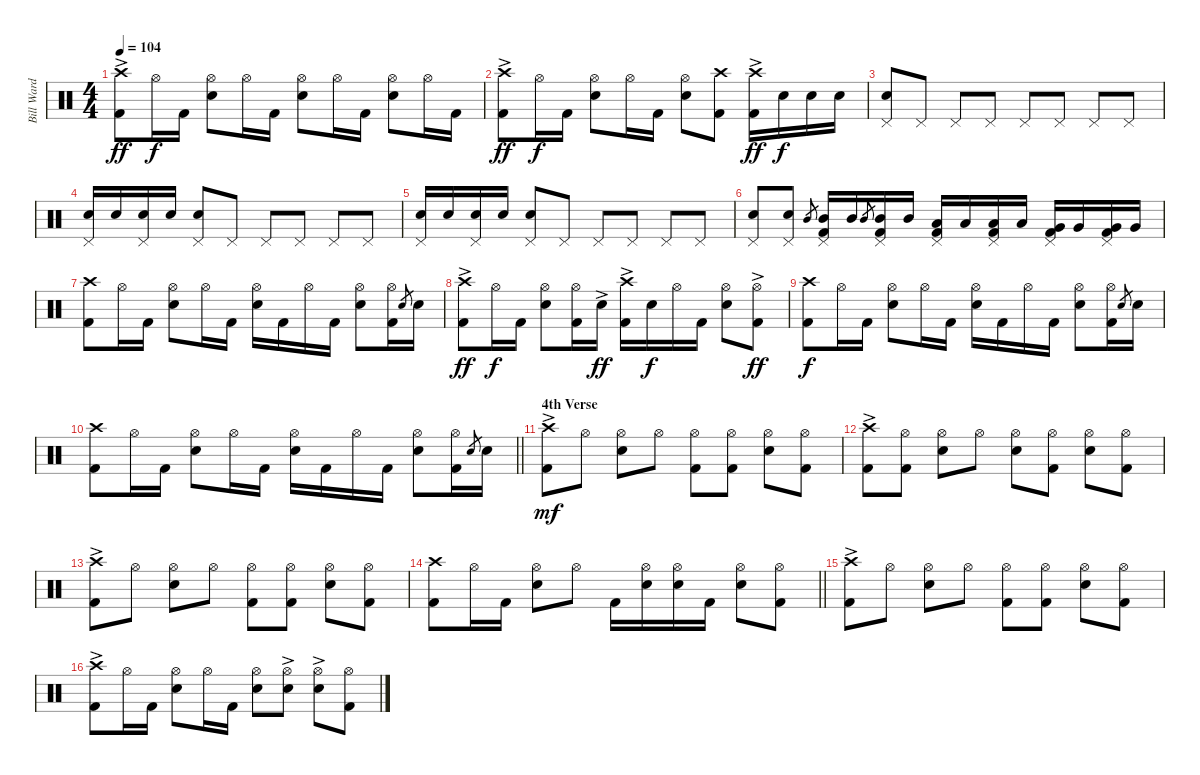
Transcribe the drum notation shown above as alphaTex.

\track ("Bill Ward" "Bill Ward") {instrument percussion bank 10}
\staff {score}
\articulation defaults
\ts (4 4)
\tempo 104
\clef neutral
\ks c
("Crash high (hit)"{ac} "Kick (hit) 2").8{dy ff} "Hi-Hat (open)".16{dy f} "Kick (hit) 2".16 ("Hi-Hat (open)" "Electric Snare (hit)").8 "Hi-Hat (open)".16 "Kick (hit) 2".16 ("Hi-Hat (open)" "Electric Snare (hit)").8 "Hi-Hat (open)".16 "Kick (hit) 2".16 ("Hi-Hat (open)" "Electric Snare (hit)").8 "Hi-Hat (open)".16 "Kick (hit) 2".16 |
("Crash high (hit)"{ac} "Kick (hit) 2").8{dy ff} "Hi-Hat (open)".16{dy f} "Kick (hit) 2".16 ("Hi-Hat (open)" "Electric Snare (hit)").8 "Hi-Hat (open)".16 "Kick (hit) 2".16 ("Hi-Hat (open)" "Electric Snare (hit)").8 ("Crash high (hit)" "Kick (hit) 2").8 ("Crash high (hit)"{ac} "Kick (hit) 2").16{dy ff} "Electric Snare (hit)".16{dy f} "Electric Snare (hit)".16 "Electric Snare (hit)".16 |
("Electric Snare (hit)" "Pedal Hi-Hat (hit)").8 "Pedal Hi-Hat (hit)".8 "Pedal Hi-Hat (hit)".8 "Pedal Hi-Hat (hit)".8 "Pedal Hi-Hat (hit)".8 "Pedal Hi-Hat (hit)".8 "Pedal Hi-Hat (hit)".8 "Pedal Hi-Hat (hit)".8 |
("Electric Snare (hit)" "Pedal Hi-Hat (hit)").16 "Electric Snare (hit)".16 ("Electric Snare (hit)" "Pedal Hi-Hat (hit)").16 "Electric Snare (hit)".16 ("Electric Snare (hit)" "Pedal Hi-Hat (hit)").8 "Pedal Hi-Hat (hit)".8 "Pedal Hi-Hat (hit)".8 "Pedal Hi-Hat (hit)".8 "Pedal Hi-Hat (hit)".8 "Pedal Hi-Hat (hit)".8 |
("Electric Snare (hit)" "Pedal Hi-Hat (hit)").16 "Electric Snare (hit)".16 ("Electric Snare (hit)" "Pedal Hi-Hat (hit)").16 "Electric Snare (hit)".16 ("Electric Snare (hit)" "Pedal Hi-Hat (hit)").8 "Pedal Hi-Hat (hit)".8 "Pedal Hi-Hat (hit)".8 "Pedal Hi-Hat (hit)".8 "Pedal Hi-Hat (hit)".8 "Pedal Hi-Hat (hit)".8 |
("Electric Snare (hit)" "Pedal Hi-Hat (hit)").8 ("Electric Snare (hit)" "Pedal Hi-Hat (hit)").8 "Mid Tom (hit)".8{gr} ("Mid Tom (hit)" "Kick (hit) 2" "Pedal Hi-Hat (hit)").16 "Mid Tom (hit)".16 "Mid Tom (hit)".8{gr} ("Mid Tom (hit)" "Kick (hit) 2" "Pedal Hi-Hat (hit)").16 "Mid Tom (hit)".16 ("Low Tom (hit)" "Kick (hit) 2" "Pedal Hi-Hat (hit)").16 "Low Tom (hit)".16 ("Low Tom (hit)" "Kick (hit) 2" "Pedal Hi-Hat (hit)").16 "Low Tom (hit)".16 ("Very Low Tom (hit)" "Kick (hit) 2" "Pedal Hi-Hat (hit)").16 "Very Low Tom (hit)".16 ("Very Low Tom (hit)" "Kick (hit) 2" "Pedal Hi-Hat (hit)").16 "Very Low Tom (hit)".16 |
("Crash high (hit)" "Kick (hit) 2").8 "Hi-Hat (open)".16 "Kick (hit) 2".16 ("Hi-Hat (open)" "Electric Snare (hit)").8 "Hi-Hat (open)".16 "Kick (hit) 2".16 ("Hi-Hat (open)" "Electric Snare (hit)").16 "Kick (hit) 2".16 "Hi-Hat (open)".16 "Kick (hit) 2".16 ("Hi-Hat (open)" "Electric Snare (hit)").8 ("Hi-Hat (open)" "Kick (hit) 2").16 "Electric Snare (hit)".8{gr} "Electric Snare (hit)".16 |
("Crash high (hit)"{ac} "Kick (hit) 2").8{dy ff} "Hi-Hat (open)".16{dy f} "Kick (hit) 2".16 ("Hi-Hat (open)" "Electric Snare (hit)").8 ("Hi-Hat (open)" "Kick (hit) 2").16 "Electric Snare (hit)"{ac}.16{dy ff} ("Crash high (hit)" "Kick (hit) 2"{ac}).16 "Electric Snare (hit)".16{dy f} "Hi-Hat (open)".16 "Kick (hit) 2".16 ("Hi-Hat (open)" "Electric Snare (hit)").8 ("Hi-Hat (open)" "Kick (hit) 2"{ac}).8{dy ff} |
("Crash high (hit)" "Kick (hit) 2").8{dy f} "Hi-Hat (open)".16 "Kick (hit) 2".16 ("Hi-Hat (open)" "Electric Snare (hit)").8 "Hi-Hat (open)".16 "Kick (hit) 2".16 ("Hi-Hat (open)" "Electric Snare (hit)").16 "Kick (hit) 2".16 "Hi-Hat (open)".16 "Kick (hit) 2".16 ("Hi-Hat (open)" "Electric Snare (hit)").8 ("Hi-Hat (open)" "Kick (hit) 2").16 "Electric Snare (hit)".8{gr} "Electric Snare (hit)".16 |
\barLineRight lightlight
("Crash high (hit)" "Kick (hit) 2").8 "Hi-Hat (open)".16 "Kick (hit) 2".16 ("Hi-Hat (open)" "Electric Snare (hit)").8 "Hi-Hat (open)".16 "Kick (hit) 2".16 ("Hi-Hat (open)" "Electric Snare (hit)").16 "Kick (hit) 2".16 "Hi-Hat (open)".16 "Kick (hit) 2".16 ("Hi-Hat (open)" "Electric Snare (hit)").8 ("Hi-Hat (open)" "Kick (hit) 2").16 "Electric Snare (hit)".8{gr} "Electric Snare (hit)".16 |
\section ("" "4th Verse")
("Crash high (hit)" "Kick (hit) 2"{ac}).8{dy mf} "Hi-Hat (open)".8 ("Hi-Hat (open)" "Electric Snare (hit)").8 "Hi-Hat (open)".8 ("Hi-Hat (open)" "Kick (hit) 2").8 ("Hi-Hat (open)" "Kick (hit) 2").8 ("Hi-Hat (open)" "Electric Snare (hit)").8 ("Hi-Hat (open)" "Kick (hit) 2").8 |
("Crash high (hit)" "Kick (hit) 2"{ac}).8 ("Hi-Hat (open)" "Kick (hit) 2").8 ("Hi-Hat (open)" "Electric Snare (hit)").8 "Hi-Hat (open)".8 ("Hi-Hat (open)" "Electric Snare (hit)").8 ("Hi-Hat (open)" "Kick (hit) 2").8 ("Hi-Hat (open)" "Electric Snare (hit)").8 ("Hi-Hat (open)" "Kick (hit) 2").8 |
("Crash high (hit)" "Kick (hit) 2"{ac}).8 "Hi-Hat (open)".8 ("Hi-Hat (open)" "Electric Snare (hit)").8 "Hi-Hat (open)".8 ("Hi-Hat (open)" "Kick (hit) 2").8 ("Hi-Hat (open)" "Kick (hit) 2").8 ("Hi-Hat (open)" "Electric Snare (hit)").8 ("Hi-Hat (open)" "Kick (hit) 2").8 |
\barLineRight lightlight
("Crash high (hit)" "Kick (hit) 2").8 "Hi-Hat (open)".16 "Kick (hit) 2".16 ("Hi-Hat (open)" "Electric Snare (hit)").8 "Hi-Hat (open)".8 "Kick (hit) 2".16 ("Hi-Hat (open)" "Electric Snare (hit)").16 ("Hi-Hat (open)" "Electric Snare (hit)").16 "Kick (hit) 2".16 ("Hi-Hat (open)" "Electric Snare (hit)").8 ("Hi-Hat (open)" "Kick (hit) 2").8 |
("Crash high (hit)" "Kick (hit) 2"{ac}).8 "Hi-Hat (open)".8 ("Hi-Hat (open)" "Electric Snare (hit)").8 "Hi-Hat (open)".8 ("Hi-Hat (open)" "Kick (hit) 2").8 ("Hi-Hat (open)" "Kick (hit) 2").8 ("Hi-Hat (open)" "Electric Snare (hit)").8 ("Hi-Hat (open)" "Kick (hit) 2").8 |
("Crash high (hit)"{ac} "Kick (hit) 2").8 "Hi-Hat (open)".16 "Kick (hit) 2".16 ("Hi-Hat (open)" "Electric Snare (hit)").8 "Hi-Hat (open)".16 "Kick (hit) 2".16 ("Hi-Hat (open)" "Electric Snare (hit)").8 ("Hi-Hat (open)" "Electric Snare (hit)"{ac}).8 ("Hi-Hat (open)" "Electric Snare (hit)"{ac}).8 ("Hi-Hat (open)" "Kick (hit) 2").8
